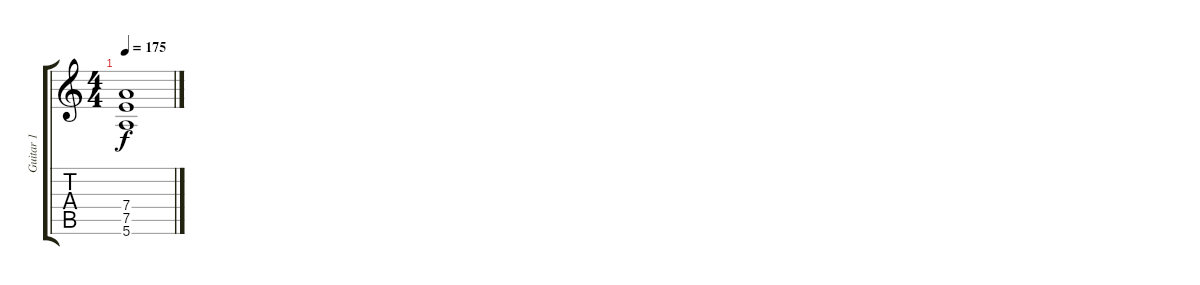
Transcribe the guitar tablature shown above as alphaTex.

\track ("Guitar 1" "Guitar 1") {instrument distortionguitar}
\staff {score tabs}
\tuning (E4 B3 G3 D3 A2 E2) {hide}
\ts (4 4)
\tempo 175
\clef g2
\ks c
(7.4 7.5 5.6).1{dy f}
